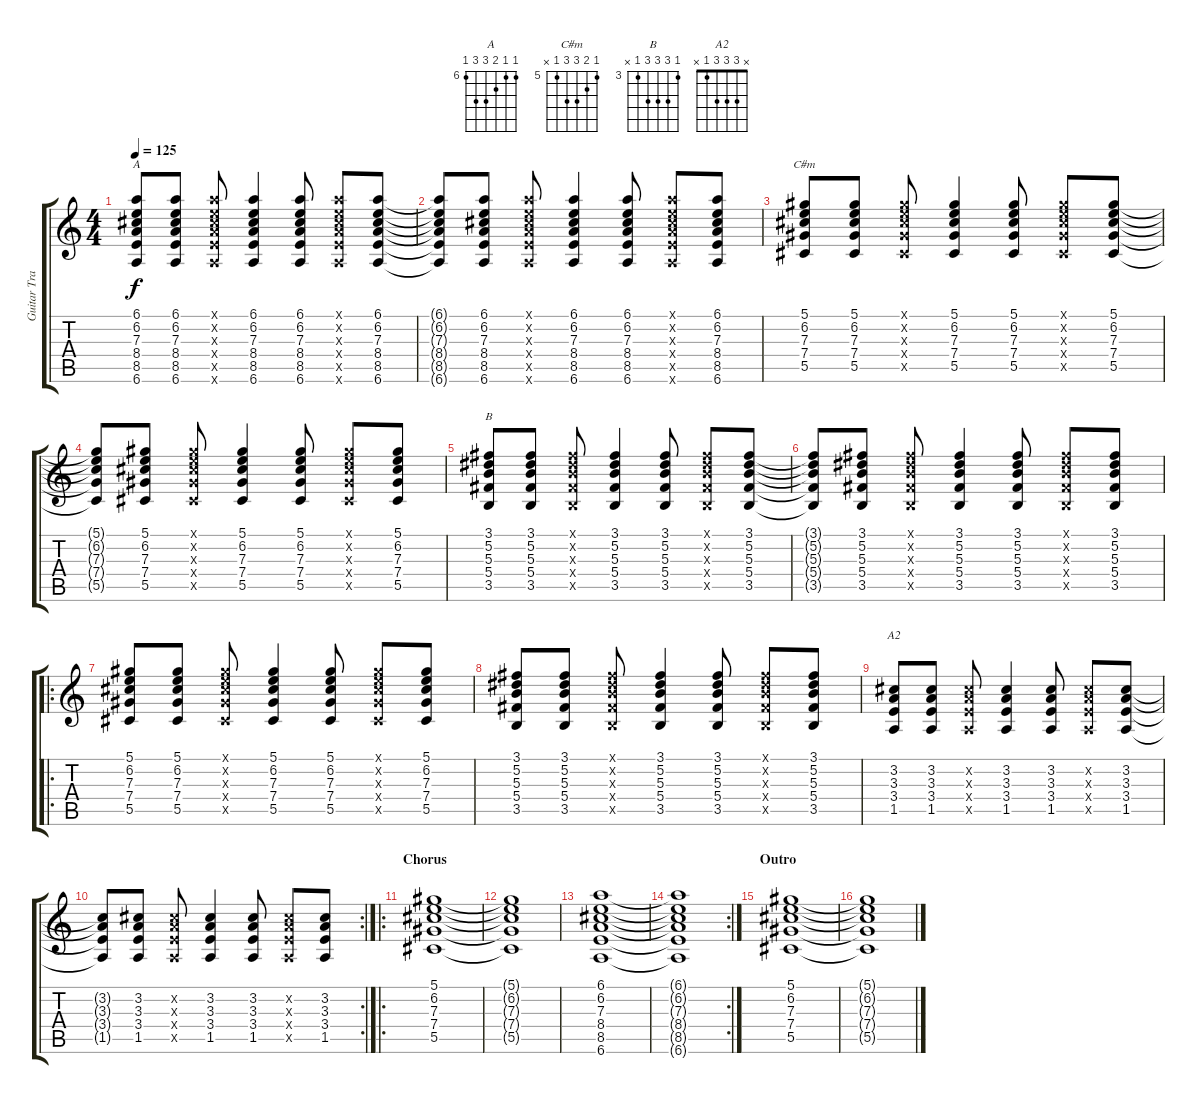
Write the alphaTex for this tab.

\track ("Guitar Track" "Guitar Tra") {instrument acousticguitarsteel}
\staff {score tabs}
\tuning (Eb4 Bb3 Gb3 Db3 Ab2 Eb2) {hide}
\chord ("A" 6 6 7 8 8 6) {firstfret 6}
\chord ("C#m" 5 6 7 7 5 x) {firstfret 5}
\chord ("B" 3 5 5 5 3 x) {firstfret 3}
\chord ("A2" x 3 3 3 1 x)
\ts (4 4)
\tempo 125
\clef g2
\ks c
(6.1 6.2 7.3 8.4 8.5 6.6).8{ch "A" dy f} (6.1 6.2 7.3 8.4 8.5 6.6).8 (6.1{x} 6.2{x} 7.3{x} 8.4{x} 8.5{x} 6.6{x}).8 (6.1 6.2 7.3 8.4 8.5 6.6).4 (6.1 6.2 7.3 8.4 8.5 6.6).8 (6.1{x} 6.2{x} 7.3{x} 8.4{x} 8.5{x} 6.6{x}).8 (6.1 6.2 7.3 8.4 8.5 6.6).8 |
(6.1{t} 6.2{t} 7.3{t} 8.4{t} 8.5{t} 6.6{t}).8 (6.1 6.2 7.3 8.4 8.5 6.6).8 (6.1{x} 6.2{x} 7.3{x} 8.4{x} 8.5{x} 6.6{x}).8 (6.1 6.2 7.3 8.4 8.5 6.6).4 (6.1 6.2 7.3 8.4 8.5 6.6).8 (6.1{x} 6.2{x} 7.3{x} 8.4{x} 8.5{x} 6.6{x}).8 (6.1 6.2 7.3 8.4 8.5 6.6).8 |
(5.1 6.2 7.3 7.4 5.5).8{ch "C#m"} (5.1 6.2 7.3 7.4 5.5).8 (5.1{x} 6.2{x} 7.3{x} 7.4{x} 5.5{x}).8 (5.1 6.2 7.3 7.4 5.5).4 (5.1 6.2 7.3 7.4 5.5).8 (5.1{x} 6.2{x} 7.3{x} 7.4{x} 5.5{x}).8 (5.1 6.2 7.3 7.4 5.5).8 |
(5.1{t} 6.2{t} 7.3{t} 7.4{t} 5.5{t}).8 (5.1 6.2 7.3 7.4 5.5).8 (5.1{x} 6.2{x} 7.3{x} 7.4{x} 5.5{x}).8 (5.1 6.2 7.3 7.4 5.5).4 (5.1 6.2 7.3 7.4 5.5).8 (5.1{x} 6.2{x} 7.3{x} 7.4{x} 5.5{x}).8 (5.1 6.2 7.3 7.4 5.5).8 |
(3.1 5.2 5.3 5.4 3.5).8{ch "B"} (3.1 5.2 5.3 5.4 3.5).8 (3.1{x} 5.2{x} 5.3{x} 5.4{x} 3.5{x}).8 (3.1 5.2 5.3 5.4 3.5).4 (3.1 5.2 5.3 5.4 3.5).8 (3.1{x} 5.2{x} 5.3{x} 5.4{x} 3.5{x}).8 (3.1 5.2 5.3 5.4 3.5).8 |
(3.1{t} 5.2{t} 5.3{t} 5.4{t} 3.5{t}).8 (3.1 5.2 5.3 5.4 3.5).8 (3.1{x} 5.2{x} 5.3{x} 5.4{x} 3.5{x}).8 (3.1 5.2 5.3 5.4 3.5).4 (3.1 5.2 5.3 5.4 3.5).8 (3.1{x} 5.2{x} 5.3{x} 5.4{x} 3.5{x}).8 (3.1 5.2 5.3 5.4 3.5).8 |
\ro
(5.1 6.2 7.3 7.4 5.5).8 (5.1 6.2 7.3 7.4 5.5).8 (5.1{x} 6.2{x} 7.3{x} 7.4{x} 5.5{x}).8 (5.1 6.2 7.3 7.4 5.5).4 (5.1 6.2 7.3 7.4 5.5).8 (5.1{x} 6.2{x} 7.3{x} 7.4{x} 5.5{x}).8 (5.1 6.2 7.3 7.4 5.5).8 |
(3.1 5.2 5.3 5.4 3.5).8 (3.1 5.2 5.3 5.4 3.5).8 (3.1{x} 5.2{x} 5.3{x} 5.4{x} 3.5{x}).8 (3.1 5.2 5.3 5.4 3.5).4 (3.1 5.2 5.3 5.4 3.5).8 (3.1{x} 5.2{x} 5.3{x} 5.4{x} 3.5{x}).8 (3.1 5.2 5.3 5.4 3.5).8 |
(3.2 3.3 3.4 1.5).8{ch "A2"} (3.2 3.3 3.4 1.5).8 (3.2{x} 3.3{x} 3.4{x} 1.5{x}).8 (3.2 3.3 3.4 1.5).4 (3.2 3.3 3.4 1.5).8 (3.2{x} 3.3{x} 3.4{x} 1.5{x}).8 (3.2 3.3 3.4 1.5).8 |
\rc 2
(3.2{t} 3.3{t} 3.4{t} 1.5{t}).8 (3.2 3.3 3.4 1.5).8 (3.2{x} 3.3{x} 3.4{x} 1.5{x}).8 (3.2 3.3 3.4 1.5).4 (3.2 3.3 3.4 1.5).8 (3.2{x} 3.3{x} 3.4{x} 1.5{x}).8 (3.2 3.3 3.4 1.5).8 |
\ro
\section ("" "Chorus")
(5.1 6.2 7.3 7.4 5.5).1 |
(5.1{t} 6.2{t} 7.3{t} 7.4{t} 5.5{t}).1 |
(6.1 6.2 7.3 8.4 8.5 6.6).1 |
\rc 2
(6.1{t} 6.2{t} 7.3{t} 8.4{t} 8.5{t} 6.6{t}).1 |
\section ("" "Outro")
(5.1 6.2 7.3 7.4 5.5).1 |
(5.1{t} 6.2{t} 7.3{t} 7.4{t} 5.5{t}).1
